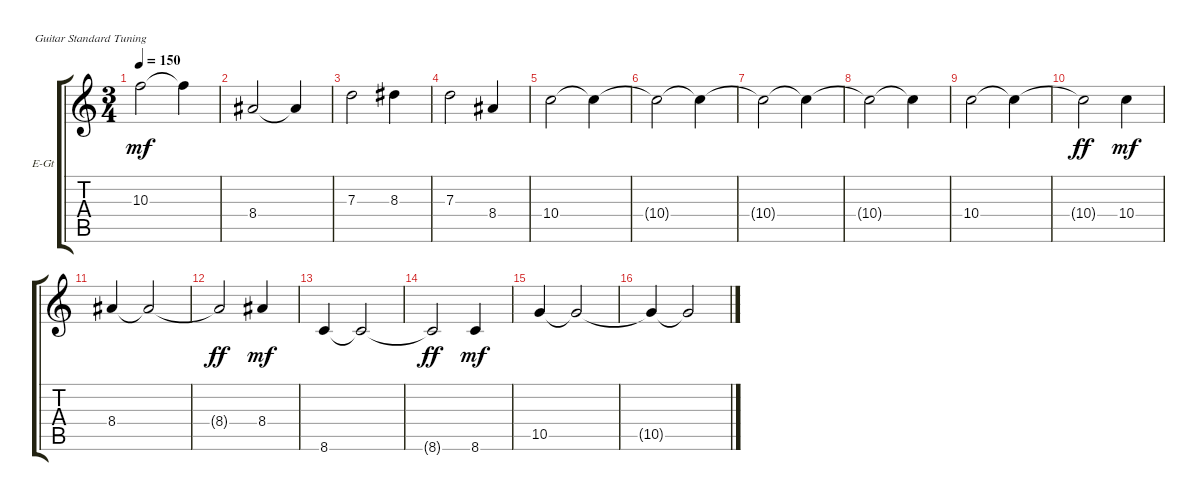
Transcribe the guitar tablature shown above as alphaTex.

\defaultSystemsLayout 4
\bracketExtendMode groupsimilarinstruments
\firstSystemTrackNameOrientation horizontal
\otherSystemsTrackNameOrientation horizontal
\track ("Electric Guitar Lead" "E-Gt") {instrument overdrivenguitar}
\staff {score tabs}
\tuning (E4 B3 G3 D3 A2 E2)
\ts (3 4)
\tempo 150
\clef g2
\ks c
10.3.2{dy mf} 10.3{t}.4 |
8.4.2 8.4{t}.4 |
7.3.2 8.3.4 |
7.3.2 8.4.4 |
10.4.2 10.4{t}.4 |
10.4{t}.2 10.4{t}.4 |
10.4{t}.2 10.4{t}.4 |
10.4{t}.2 10.4{t}.4 |
10.4.2 10.4{t}.4 |
10.4{t}.2{dy ff} 10.4.4{dy mf} |
8.4.4 8.4{t}.2 |
8.4{t}.2{dy ff} 8.4.4{dy mf} |
8.6.4 8.6{t}.2 |
8.6{t}.2{dy ff} 8.6.4{dy mf} |
10.5.4 10.5{t}.2 |
10.5{t}.4 10.5{t}.2
